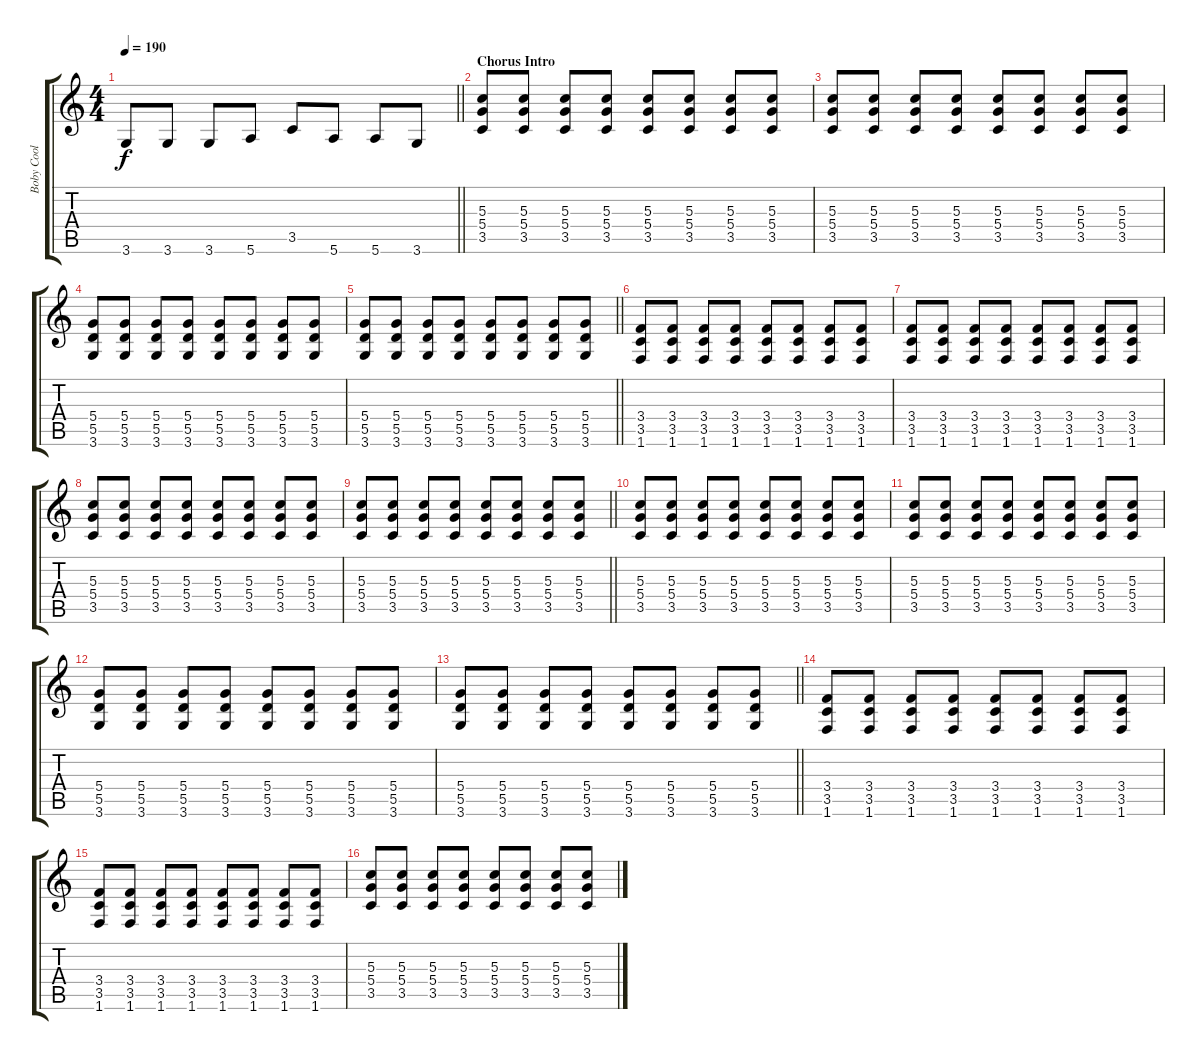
\track ("Boby Cool" "Boby Cool") {instrument overdrivenguitar}
\staff {score tabs}
\tuning (E4 B3 G3 D3 A2 E2) {hide}
\ts (4 4)
\tempo 190
\clef g2
\barLineRight lightlight
\ks c
3.6.8{dy f instrument overdrivenguitar} 3.6.8 3.6.8 5.6.8 3.5.8 5.6.8 5.6.8 3.6.8 |
\section ("" "Chorus Intro")
(5.3 5.4 3.5).8 (5.3 5.4 3.5).8 (5.3 5.4 3.5).8 (5.3 5.4 3.5).8 (5.3 5.4 3.5).8 (5.3 5.4 3.5).8 (5.3 5.4 3.5).8 (5.3 5.4 3.5).8 |
(5.3 5.4 3.5).8 (5.3 5.4 3.5).8 (5.3 5.4 3.5).8 (5.3 5.4 3.5).8 (5.3 5.4 3.5).8 (5.3 5.4 3.5).8 (5.3 5.4 3.5).8 (5.3 5.4 3.5).8 |
(5.4 5.5 3.6).8 (5.4 5.5 3.6).8 (5.4 5.5 3.6).8 (5.4 5.5 3.6).8 (5.4 5.5 3.6).8 (5.4 5.5 3.6).8 (5.4 5.5 3.6).8 (5.4 5.5 3.6).8 |
\barLineRight lightlight
(5.4 5.5 3.6).8 (5.4 5.5 3.6).8 (5.4 5.5 3.6).8 (5.4 5.5 3.6).8 (5.4 5.5 3.6).8 (5.4 5.5 3.6).8 (5.4 5.5 3.6).8 (5.4 5.5 3.6).8 |
(3.4 3.5 1.6).8 (3.4 3.5 1.6).8 (3.4 3.5 1.6).8 (3.4 3.5 1.6).8 (3.4 3.5 1.6).8 (3.4 3.5 1.6).8 (3.4 3.5 1.6).8 (3.4 3.5 1.6).8 |
(3.4 3.5 1.6).8 (3.4 3.5 1.6).8 (3.4 3.5 1.6).8 (3.4 3.5 1.6).8 (3.4 3.5 1.6).8 (3.4 3.5 1.6).8 (3.4 3.5 1.6).8 (3.4 3.5 1.6).8 |
(5.3 5.4 3.5).8 (5.3 5.4 3.5).8 (5.3 5.4 3.5).8 (5.3 5.4 3.5).8 (5.3 5.4 3.5).8 (5.3 5.4 3.5).8 (5.3 5.4 3.5).8 (5.3 5.4 3.5).8 |
\barLineRight lightlight
(5.3 5.4 3.5).8 (5.3 5.4 3.5).8 (5.3 5.4 3.5).8 (5.3 5.4 3.5).8 (5.3 5.4 3.5).8 (5.3 5.4 3.5).8 (5.3 5.4 3.5).8 (5.3 5.4 3.5).8 |
(5.3 5.4 3.5).8 (5.3 5.4 3.5).8 (5.3 5.4 3.5).8 (5.3 5.4 3.5).8 (5.3 5.4 3.5).8 (5.3 5.4 3.5).8 (5.3 5.4 3.5).8 (5.3 5.4 3.5).8 |
(5.3 5.4 3.5).8 (5.3 5.4 3.5).8 (5.3 5.4 3.5).8 (5.3 5.4 3.5).8 (5.3 5.4 3.5).8 (5.3 5.4 3.5).8 (5.3 5.4 3.5).8 (5.3 5.4 3.5).8 |
(5.4 5.5 3.6).8 (5.4 5.5 3.6).8 (5.4 5.5 3.6).8 (5.4 5.5 3.6).8 (5.4 5.5 3.6).8 (5.4 5.5 3.6).8 (5.4 5.5 3.6).8 (5.4 5.5 3.6).8 |
\barLineRight lightlight
(5.4 5.5 3.6).8 (5.4 5.5 3.6).8 (5.4 5.5 3.6).8 (5.4 5.5 3.6).8 (5.4 5.5 3.6).8 (5.4 5.5 3.6).8 (5.4 5.5 3.6).8 (5.4 5.5 3.6).8 |
(3.4 3.5 1.6).8 (3.4 3.5 1.6).8 (3.4 3.5 1.6).8 (3.4 3.5 1.6).8 (3.4 3.5 1.6).8 (3.4 3.5 1.6).8 (3.4 3.5 1.6).8 (3.4 3.5 1.6).8 |
(3.4 3.5 1.6).8 (3.4 3.5 1.6).8 (3.4 3.5 1.6).8 (3.4 3.5 1.6).8 (3.4 3.5 1.6).8 (3.4 3.5 1.6).8 (3.4 3.5 1.6).8 (3.4 3.5 1.6).8 |
(5.3 5.4 3.5).8 (5.3 5.4 3.5).8 (5.3 5.4 3.5).8 (5.3 5.4 3.5).8 (5.3 5.4 3.5).8 (5.3 5.4 3.5).8 (5.3 5.4 3.5).8 (5.3 5.4 3.5).8
